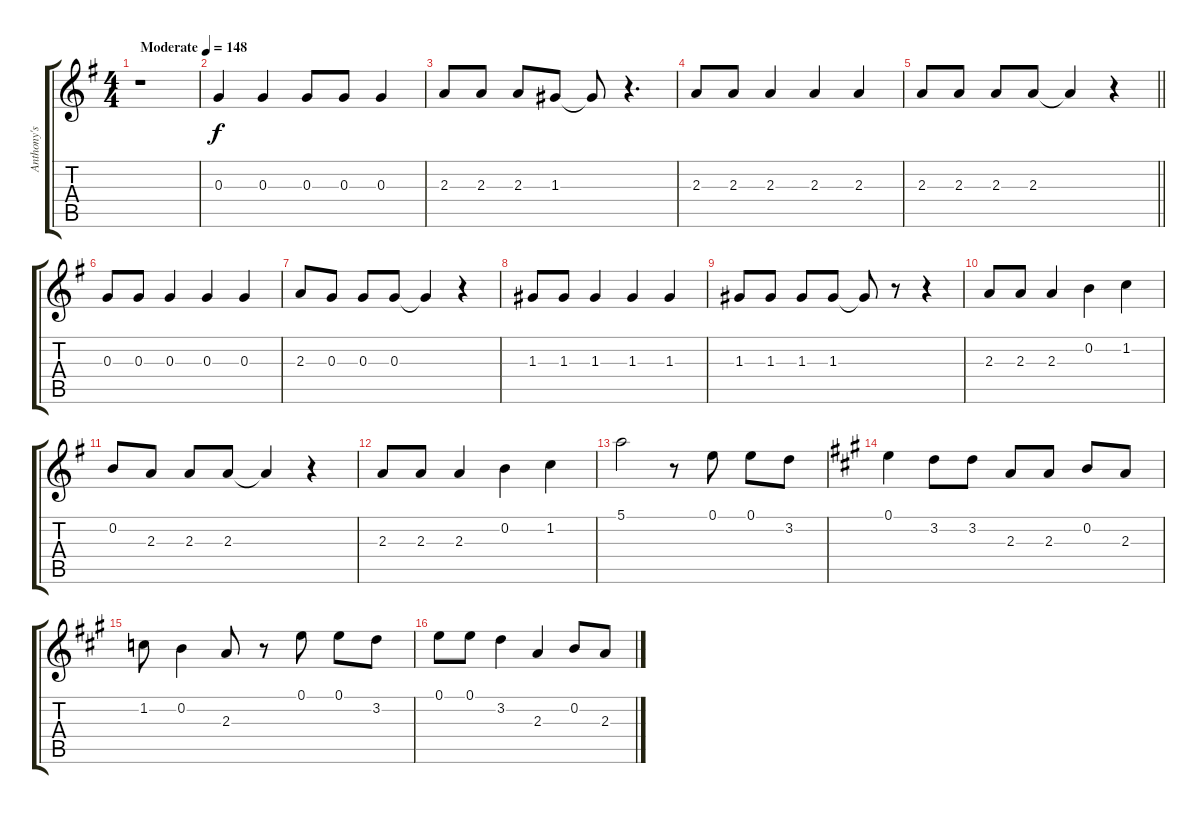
\track ("Anthony's Voice" "Anthony's ") {instrument electricguitarjazz}
\staff {score tabs}
\tuning (E4 B3 G3 D3 A2 E2) {hide}
\ts (4 4)
\tempo (148 "Moderate")
\clef g2
\ks g
r.1{dy f instrument electricguitarjazz} |
0.3.4 0.3.4 0.3.8 0.3.8 0.3.4 |
2.3.8 2.3.8 2.3.8 1.3.8 1.3{t}.8 r.4{d} |
2.3.8 2.3.8 2.3.4 2.3.4 2.3.4 |
\barLineRight lightlight
2.3.8 2.3.8 2.3.8 2.3.8 2.3{t}.4 r.4 |
0.3.8 0.3.8 0.3.4 0.3.4 0.3.4 |
2.3.8 0.3.8 0.3.8 0.3.8 0.3{t}.4 r.4 |
1.3.8 1.3.8 1.3.4 1.3.4 1.3.4 |
1.3.8 1.3.8 1.3.8 1.3.8 1.3{t}.8 r.8 r.4 |
2.3.8 2.3.8 2.3.4 0.2.4 1.2.4 |
0.2.8 2.3.8 2.3.8 2.3.8 2.3{t}.4 r.4 |
2.3.8 2.3.8 2.3.4 0.2.4 1.2.4 |
5.1.2 r.8 0.1.8 0.1.8 3.2.8 |
\ks a
0.1.4 3.2.8 3.2.8 2.3.8 2.3.8 0.2.8 2.3.8 |
1.2.8 0.2.4 2.3.8 r.8 0.1.8 0.1.8 3.2.8 |
0.1.8 0.1.8 3.2.4 2.3.4 0.2.8 2.3.8
